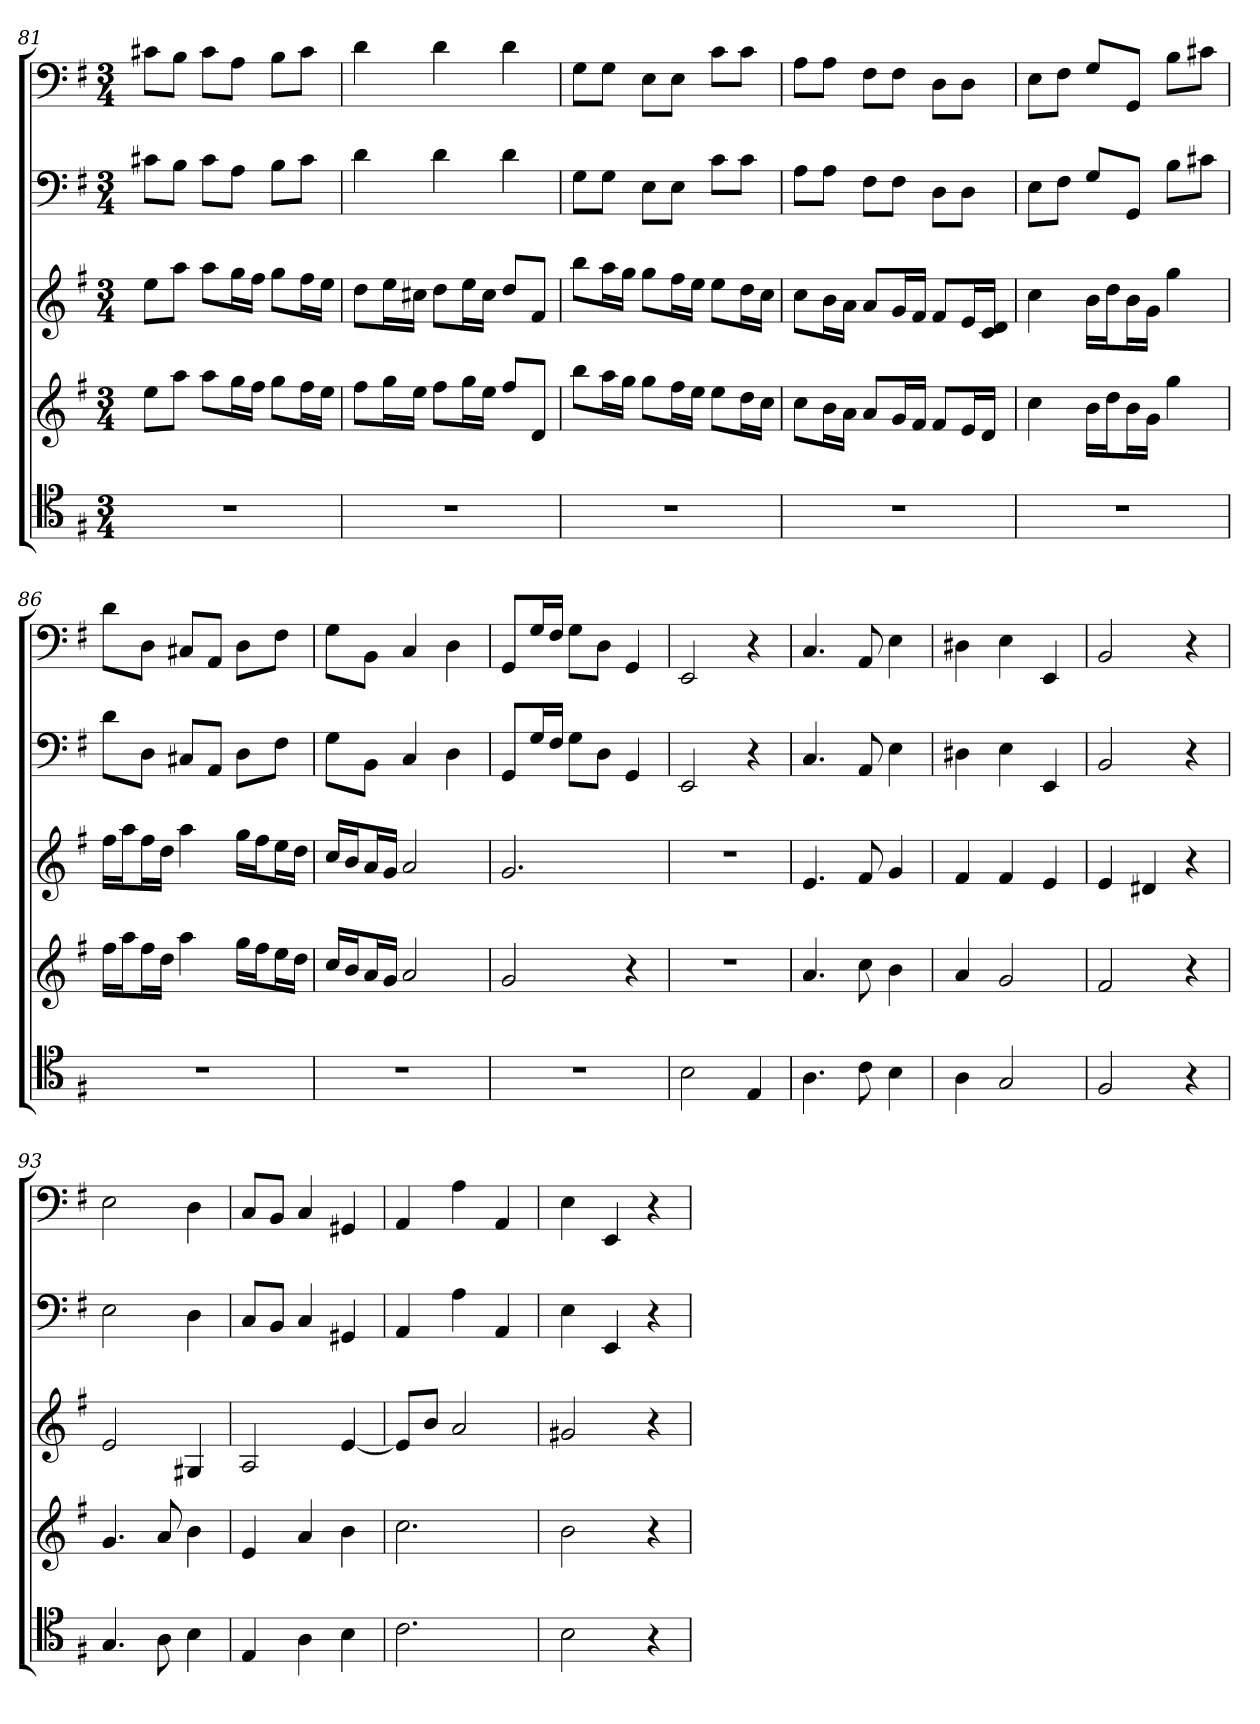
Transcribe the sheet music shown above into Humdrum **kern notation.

**kern	**kern	**kern	**kern	**kern
*part5	*part4	*part3	*part2	*part1
*staff5	*staff4	*staff3	*staff2	*staff1
*clefC4	*	*	*clefF4	*clefF4
*k[f#]	*k[f#]	*k[f#]	*k[f#]	*k[f#]
*G:	*G:	*G:	*G:	*G:
*M3/4	*M3/4	*M3/4	*M3/4	*M3/4
=81	=81	=81	=81	=81
2.r	8eeL	8eeL	8c#X\L	8c#X\L
.	8aaJ	8aaJ	8B\J	8B\J
.	8aaL	8aaL	8c#\L	8c#\L
.	16ggL	16ggL	8A\J	8A\J
.	16ff#JJ	16ff#JJ	.	.
.	8ggL	8ggL	8B\L	8B\L
.	16ff#L	16ff#L	8c#\J	8c#\J
.	16eeJJ	16eeJJ	.	.
=82	=82	=82	=82	=82
2.r	8ff#L	8ddL	4d	4d
.	16ggL	16eeL	.	.
.	16eeJJ	16cc#XJJ	.	.
.	8ff#L	8ddL	4d	4d
.	16ggL	16eeL	.	.
.	16eeJJ	16cc#JJ	.	.
.	8ff#L	8ddL	4d	4d
.	8dJ	8f#J	.	.
=83	=83	=83	=83	=83
2.r	8bbL	8bbL	8G\L	8G\L
.	16aaL	16aaL	8G\J	8G\J
.	16ggJJ	16ggJJ	.	.
.	8ggL	8ggL	8E\L	8E\L
.	16ff#L	16ff#L	8E\J	8E\J
.	16eeJJ	16eeJJ	.	.
.	8eeL	8eeL	8c\L	8c\L
.	16ddL	16ddL	8c\J	8c\J
.	16ccJJ	16ccJJ	.	.
=84	=84	=84	=84	=84
2.r	8ccL	8ccL	8A\L	8A\L
.	16bL	16bL	8A\J	8A\J
.	16aJJ	16aJJ	.	.
.	8aL	8aL	8F#\L	8F#\L
.	16gL	16gL	8F#\J	8F#\J
.	16f#JJ	16f#JJ	.	.
.	8f#L	8f#L	8D\L	8D\L
.	16eL	16eL	8D\J	8D\J
.	16dJJ	16c 16dJJ	.	.
=85	=85	=85	=85	=85
2.r	4cc	4cc	8E\L	8E\L
.	.	.	8F#\J	8F#\J
.	16bLL	16bLL	8G/L	8G/L
.	16ddJ	16ddJ	.	.
.	16bL	16bL	8GG/J	8GG/J
.	16gJJ	16gJJ	.	.
.	4gg	4gg	8B\L	8B\L
.	.	.	8c#X\J	8c#X\J
=86	=86	=86	=86	=86
2.r	16ff#LL	16ff#LL	8d\L	8d\L
.	16aaJ	16aaJ	.	.
.	16ff#L	16ff#L	8D\J	8D\J
.	16ddJJ	16ddJJ	.	.
.	4aa	4aa	8C#X/L	8C#X/L
.	.	.	8AA/J	8AA/J
.	16ggLL	16ggLL	8D\L	8D\L
.	16ff#J	16ff#J	.	.
.	16eeL	16eeL	8F#\J	8F#\J
.	16ddJJ	16ddJJ	.	.
=87	=87	=87	=87	=87
2.r	16ccLL	16ccLL	8G\L	8G\L
.	16bJ	16bJ	.	.
.	16aL	16aL	8BB\J	8BB\J
.	16gJJ	16gJJ	.	.
.	2a	2a	4C	4C
.	.	.	4D	4D
=88	=88	=88	=88	=88
2.r	2g	2.g	8GG/L	8GG/L
.	.	.	16G/L	16G/L
.	.	.	16F#/JJ	16F#/JJ
.	.	.	8G\L	8G\L
.	.	.	8D\J	8D\J
.	4r	.	4GG	4GG
=89	=89	=89	=89	=89
2B	2.r	2.r	2EE	2EE
4E	.	.	4r	4r
=90	=90	=90	=90	=90
4.A	4.a	4.e	4.C	4.C
8c	8cc	8f#	8AA	8AA
4B	4b	4g	4E	4E
=91	=91	=91	=91	=91
4A	4a	4f#	4D#X	4D#X
2G	2g	4f#	4E	4E
.	.	4e	4EE	4EE
=92	=92	=92	=92	=92
2F#	2f#	4e	2BB	2BB
.	.	4d#X	.	.
4r	4r	4r	4r	4r
=93	=93	=93	=93	=93
4.G	4.g	2e	2E	2E
8A	8a	.	.	.
4B	4b	4G#X	4D	4D
=94	=94	=94	=94	=94
4E	4e	2A	8C/L	8C/L
.	.	.	8BB/J	8BB/J
4A	4a	.	4C	4C
4B	4b	[4e	4GG#X	4GG#X
=95	=95	=95	=95	=95
2.c	2.cc	8eL]	4AA	4AA
.	.	8bJ	.	.
.	.	2a	4A	4A
.	.	.	4AA	4AA
=96	=96	=96	=96	=96
2B	2b	2g#X	4E	4E
.	.	.	4EE	4EE
4r	4r	4r	4r	4r
=	=	=	=	=
*-	*-	*-	*-	*-
